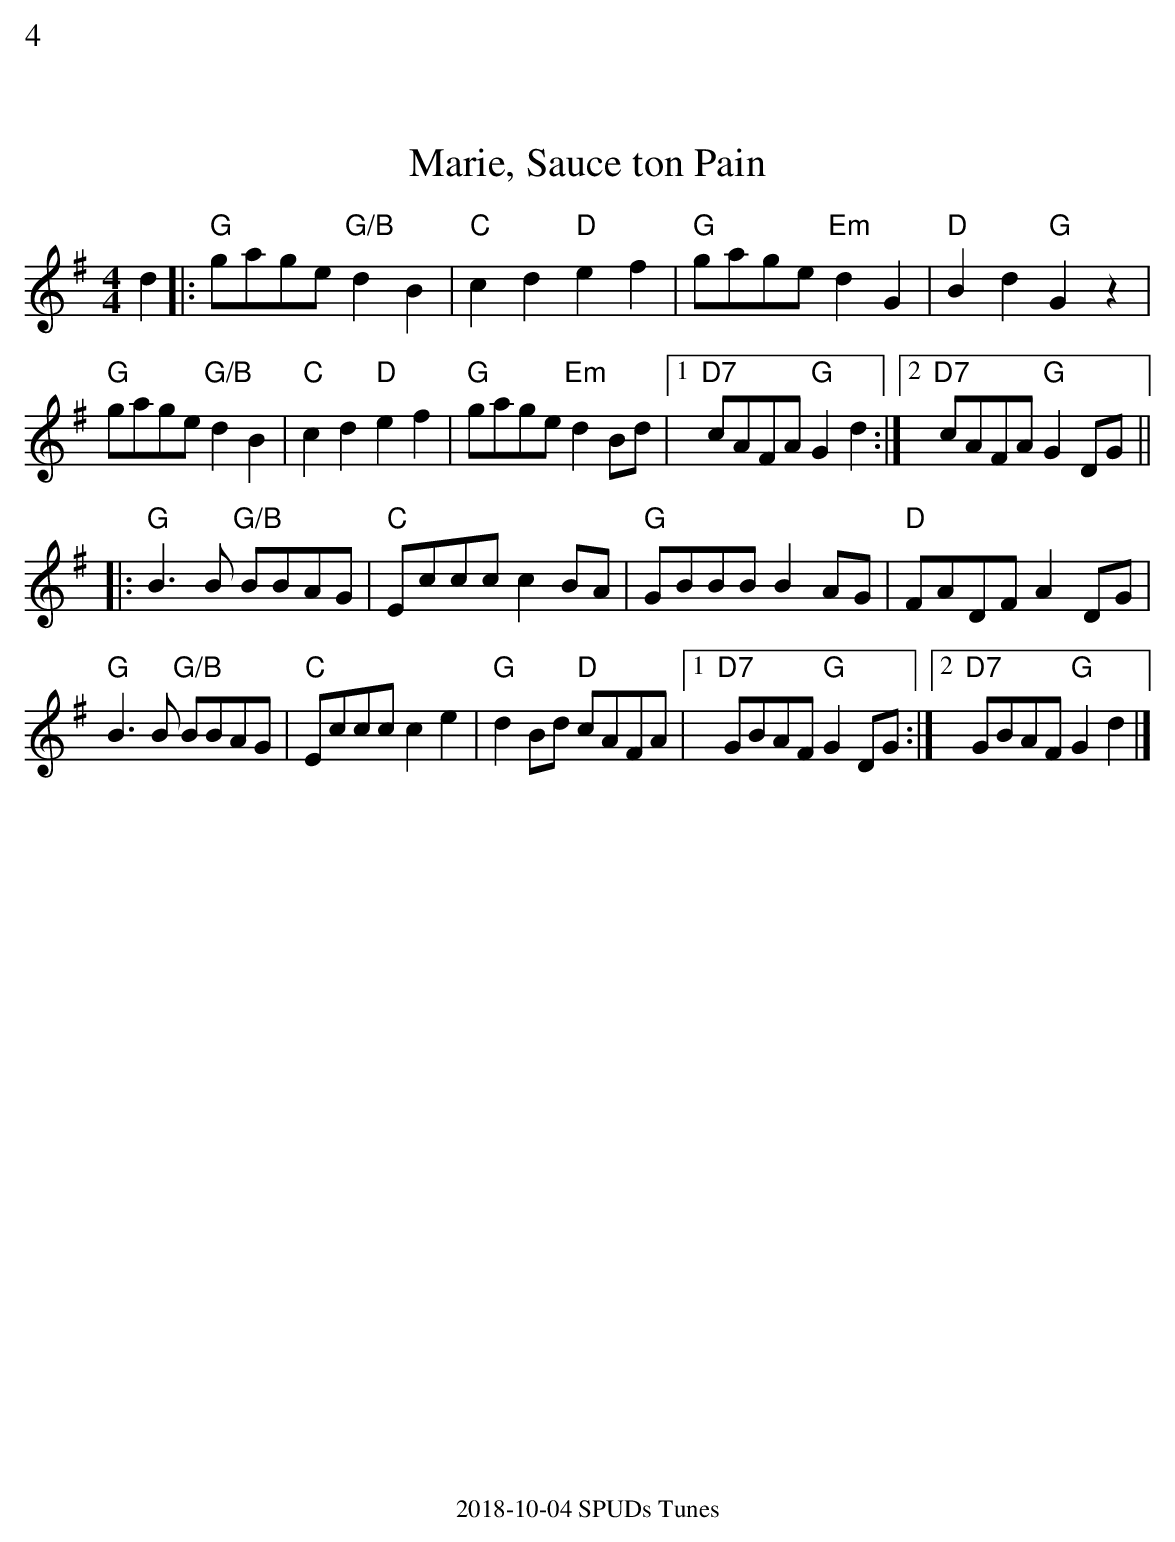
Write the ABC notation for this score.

X:1
%%text 4
T:Marie, Sauce ton Pain
M:4/4
L:1/8
K:G
d2|:"G"gage "G/B"d2B2|"C"c2d2 "D"e2f2|"G"gage "Em"d2G2|"D"B2d2"G"G2z2|
"G"gage "G/B"d2B2|"C"c2d2"D"e2f2|"G"gage "Em"d2 Bd|1 "D7"cAFA "G"G2d2:|2 "D7"cAFA "G"G2 DG||
|:"G"B3B "G/B"BBAG|"C"Eccc c2 BA|"G"GBBB B2 AG|"D"FADF A2 DG|
"G"B3B "G/B"BBAG|"C"Eccc c2e2|"G"d2 Bd "D"cAFA|1"D7" GBAF "G"G2 DG:|2"D7" GBAF "G"G2d2|]
